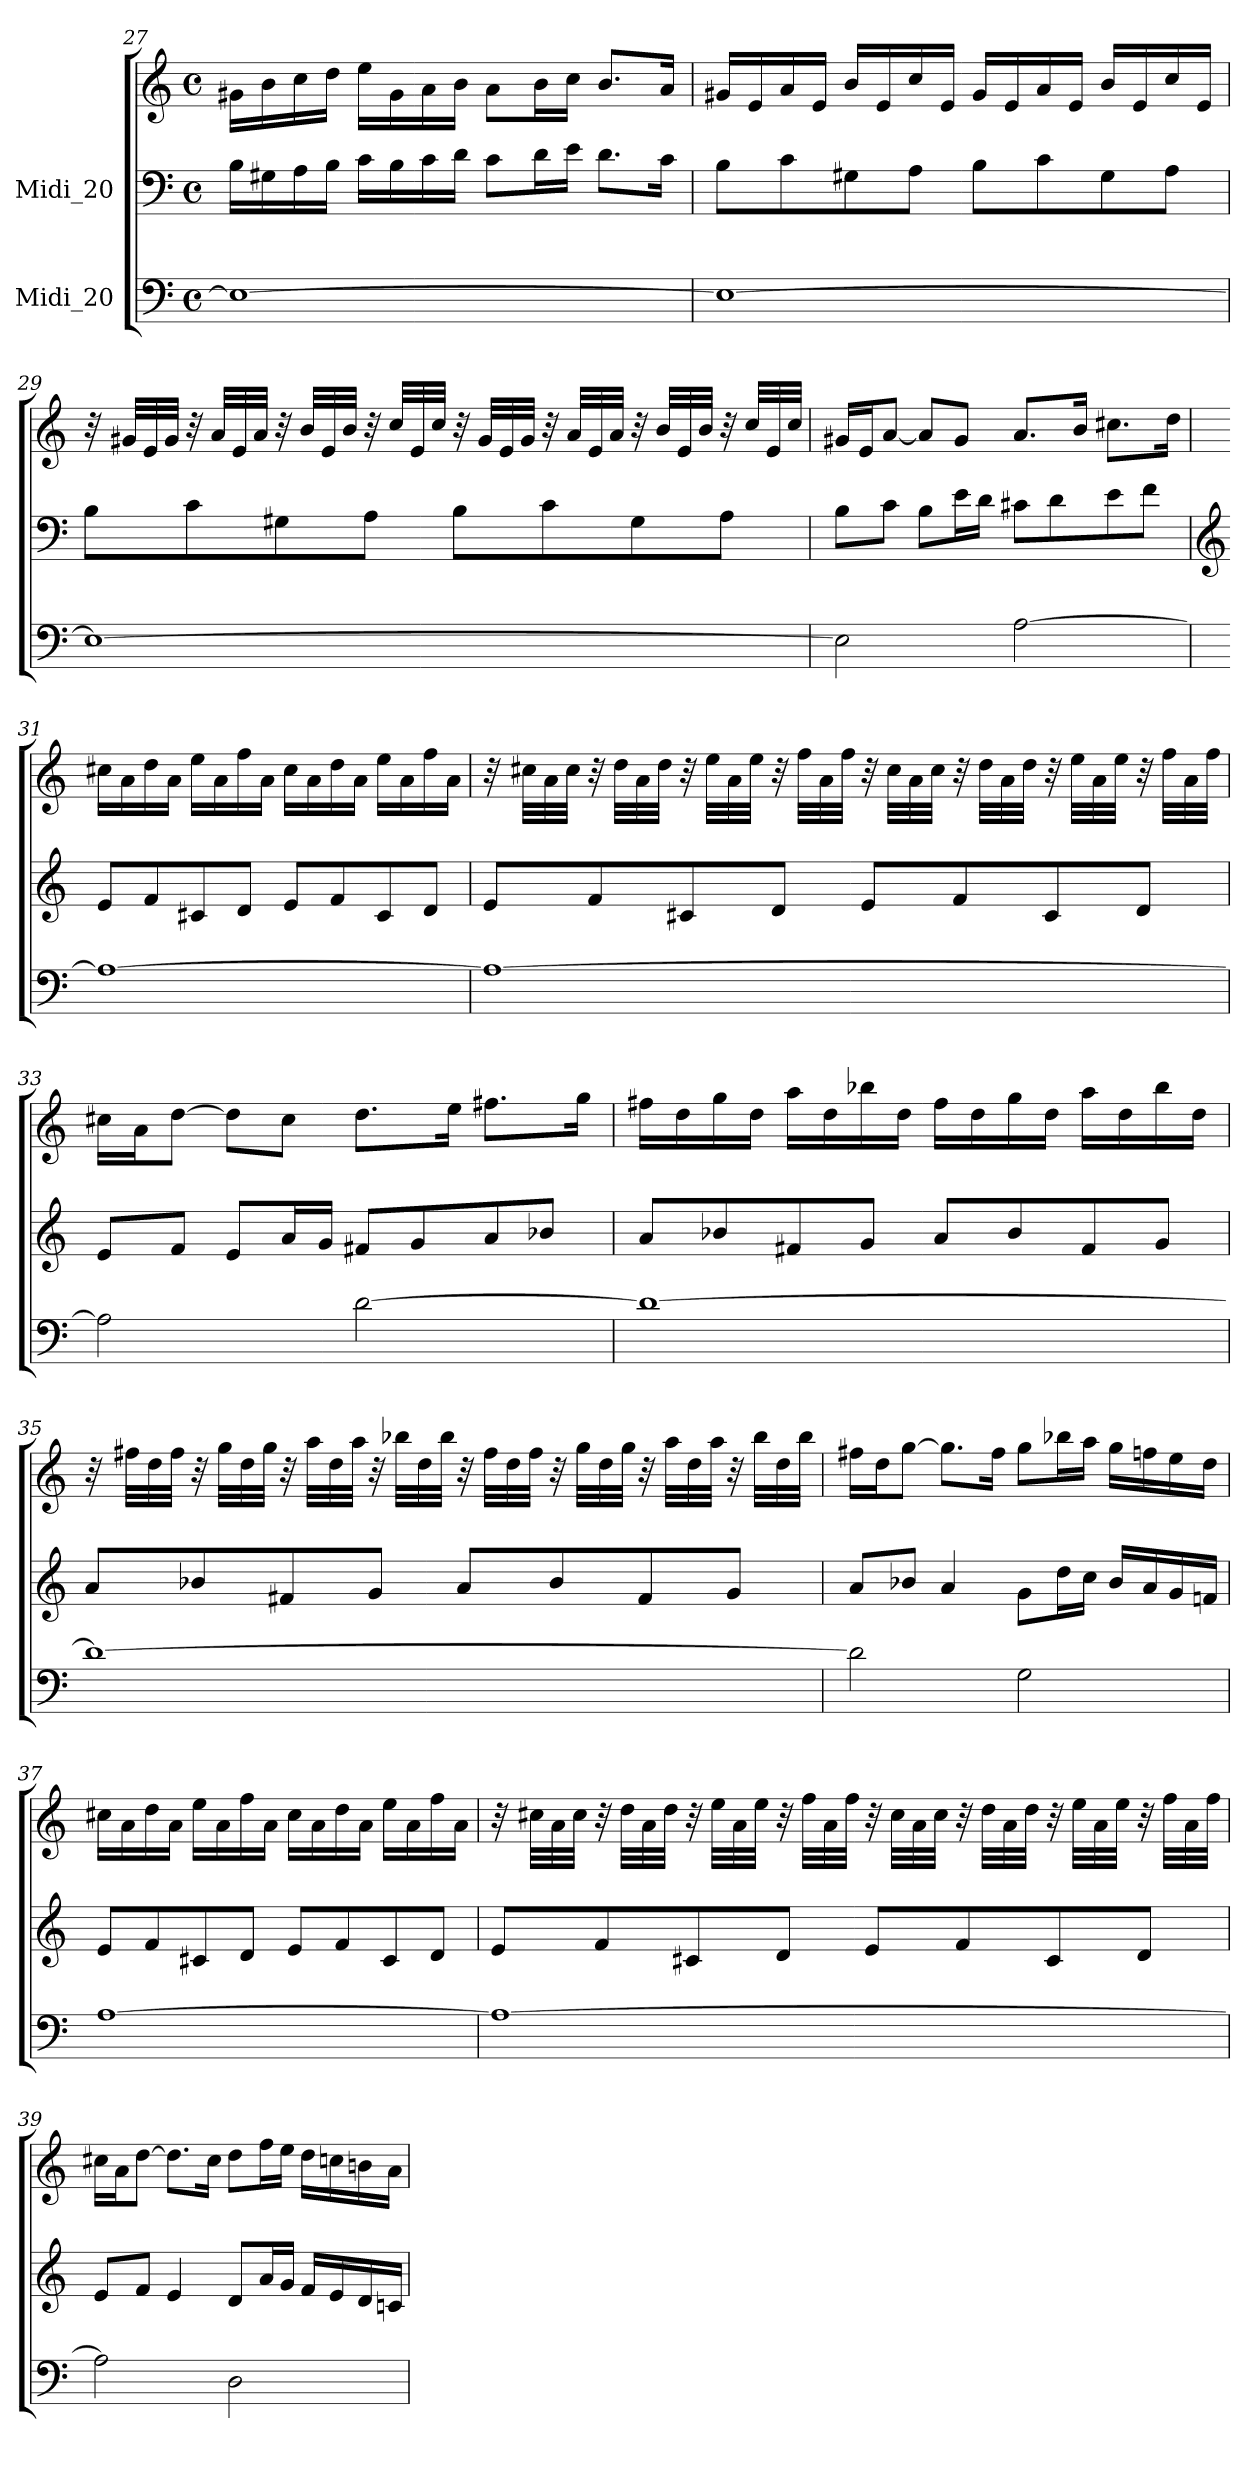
**kern	**kern	**kern
*part2	*part1	*part1
*staff3	*staff2	*staff1
*I"Midi_20	*I"Midi_20	*
!!LO:LB:g=z
*clefF4	*clefF4	*clefG2
*k[]	*k[]	*k[]
*M4/4	*M4/4	*M4/4
*met(c)	*met(c)	*met(c)
=27	=27	=27
1E_	16B\LL	16g#X\LL
.	16G#X\	16b\
.	16A\	16cc\
.	16B\JJ	16dd\JJ
.	16c\LL	16ee\LL
.	16B\	16g#\
.	16c\	16a\
.	16d\JJ	16b\JJ
.	8c\L	8a\L
.	16d\L	16b\L
.	16e\JJ	16cc\JJ
.	8.d\L	8.b/L
.	16c\Jk	16a/Jk
!!LO:LB:g=z
=28	=28	=28
1E_	8B\L	16g#X/LL
.	.	16e/
.	8c\	16a/
.	.	16e/JJ
.	8G#X\	16b/LL
.	.	16e/
.	8A\J	16cc/
.	.	16e/JJ
.	8B\L	16g#/LL
.	.	16e/
.	8c\	16a/
.	.	16e/JJ
.	8G#\	16b/LL
.	.	16e/
.	8A\J	16cc/
.	.	16e/JJ
=29	=29	=29
1E_	8B\L	32r
.	.	32g#X/LLL
.	.	32e/
.	.	32g#/JJJ
.	8c\	32r
.	.	32a/LLL
.	.	32e/
.	.	32a/JJJ
.	8G#X\	32r
.	.	32b/LLL
.	.	32e/
.	.	32b/JJJ
.	8A\J	32r
.	.	32cc/LLL
.	.	32e/
.	.	32cc/JJJ
.	8B\L	32r
.	.	32g#/LLL
.	.	32e/
.	.	32g#/JJJ
.	8c\	32r
.	.	32a/LLL
.	.	32e/
.	.	32a/JJJ
.	8G#\	32r
.	.	32b/LLL
.	.	32e/
.	.	32b/JJJ
.	8A\J	32r
.	.	32cc/LLL
.	.	32e/
.	.	32cc/JJJ
=30	=30	=30
2E\]	8B\L	16g#X/LL
.	.	16e/J
.	8c\J	[8a/J
.	8B\L	8a/L]
.	16e\L	8g#/J
.	16d\JJ	.
[2A\	8c#X\L	8.a/L
.	8d\	.
.	.	16b/Jk
.	8e\	8.cc#X\L
.	8f\J	.
.	.	16dd\Jk
!!LO:PB:g=z
=31	=31	=31
*	*clefG2	*
1A_	8e/L	16cc#X\LL
.	.	16a\
.	8f/	16dd\
.	.	16a\JJ
.	8c#X/	16ee\LL
.	.	16a\
.	8d/J	16ff\
.	.	16a\JJ
.	8e/L	16cc#\LL
.	.	16a\
.	8f/	16dd\
.	.	16a\JJ
.	8c#/	16ee\LL
.	.	16a\
.	8d/J	16ff\
.	.	16a\JJ
=32	=32	=32
1A_	8e/L	32r
.	.	32cc#X\LLL
.	.	32a\
.	.	32cc#\JJJ
.	8f/	32r
.	.	32dd\LLL
.	.	32a\
.	.	32dd\JJJ
.	8c#X/	32r
.	.	32ee\LLL
.	.	32a\
.	.	32ee\JJJ
.	8d/J	32r
.	.	32ff\LLL
.	.	32a\
.	.	32ff\JJJ
.	8e/L	32r
.	.	32cc#\LLL
.	.	32a\
.	.	32cc#\JJJ
.	8f/	32r
.	.	32dd\LLL
.	.	32a\
.	.	32dd\JJJ
.	8c#/	32r
.	.	32ee\LLL
.	.	32a\
.	.	32ee\JJJ
.	8d/J	32r
.	.	32ff\LLL
.	.	32a\
.	.	32ff\JJJ
=33	=33	=33
2A\]	8e/L	16cc#X\LL
.	.	16a\J
.	8f/J	[8dd\J
.	8e/L	8dd\L]
.	16a/L	8cc#\J
.	16g/JJ	.
[2d\	8f#X/L	8.dd\L
.	8g/	.
.	.	16ee\Jk
.	8a/	8.ff#X\L
.	8b-X/J	.
.	.	16gg\Jk
!!LO:LB:g=z
=34	=34	=34
1d_	8a/L	16ff#X\LL
.	.	16dd\
.	8b-X/	16gg\
.	.	16dd\JJ
.	8f#X/	16aa\LL
.	.	16dd\
.	8g/J	16bb-X\
.	.	16dd\JJ
.	8a/L	16ff#\LL
.	.	16dd\
.	8b-/	16gg\
.	.	16dd\JJ
.	8f#/	16aa\LL
.	.	16dd\
.	8g/J	16bb-\
.	.	16dd\JJ
=35	=35	=35
1d_	8a/L	32r
.	.	32ff#X\LLL
.	.	32dd\
.	.	32ff#\JJJ
.	8b-X/	32r
.	.	32gg\LLL
.	.	32dd\
.	.	32gg\JJJ
.	8f#X/	32r
.	.	32aa\LLL
.	.	32dd\
.	.	32aa\JJJ
.	8g/J	32r
.	.	32bb-X\LLL
.	.	32dd\
.	.	32bb-\JJJ
.	8a/L	32r
.	.	32ff#\LLL
.	.	32dd\
.	.	32ff#\JJJ
.	8b-/	32r
.	.	32gg\LLL
.	.	32dd\
.	.	32gg\JJJ
.	8f#/	32r
.	.	32aa\LLL
.	.	32dd\
.	.	32aa\JJJ
.	8g/J	32r
.	.	32bb-\LLL
.	.	32dd\
.	.	32bb-\JJJ
=36	=36	=36
2d\]	8a/L	16ff#X\LL
.	.	16dd\J
.	8b-X/J	[8gg\J
.	4a/	8.gg\L]
.	.	16ff#\Jk
2G\	8g\L	8gg\L
.	16dd\L	16bb-X\L
.	16cc\JJ	16aa\JJ
.	16b-/LL	16gg\LL
.	16a/	16ffn\
.	16g/	16ee\
.	16fni/JJ	16dd\JJ
!!LO:LB:g=z
=37	=37	=37
[1A	8e/L	16cc#X\LL
.	.	16a\
.	8f/	16dd\
.	.	16a\JJ
.	8c#X/	16ee\LL
.	.	16a\
.	8d/J	16ff\
.	.	16a\JJ
.	8e/L	16cc#\LL
.	.	16a\
.	8f/	16dd\
.	.	16a\JJ
.	8c#/	16ee\LL
.	.	16a\
.	8d/J	16ff\
.	.	16a\JJ
=38	=38	=38
1A_	8e/L	32r
.	.	32cc#X\LLL
.	.	32a\
.	.	32cc#\JJJ
.	8f/	32r
.	.	32dd\LLL
.	.	32a\
.	.	32dd\JJJ
.	8c#X/	32r
.	.	32ee\LLL
.	.	32a\
.	.	32ee\JJJ
.	8d/J	32r
.	.	32ff\LLL
.	.	32a\
.	.	32ff\JJJ
.	8e/L	32r
.	.	32cc#\LLL
.	.	32a\
.	.	32cc#\JJJ
.	8f/	32r
.	.	32dd\LLL
.	.	32a\
.	.	32dd\JJJ
.	8c#/	32r
.	.	32ee\LLL
.	.	32a\
.	.	32ee\JJJ
.	8d/J	32r
.	.	32ff\LLL
.	.	32a\
.	.	32ff\JJJ
=39	=39	=39
2A\]	8e/L	16cc#X\LL
.	.	16a\J
.	8f/J	[8dd\J
.	4e/	8.dd\L]
.	.	16cc#\Jk
2D\	8d/L	8dd\L
.	16a/L	16ff\L
.	16g/JJ	16ee\JJ
.	16f/LL	16dd\LL
.	16e/	16ccn\
.	16d/	16bni\
.	16cni/JJ	16a\JJ
=	=	=
*-	*-	*-
